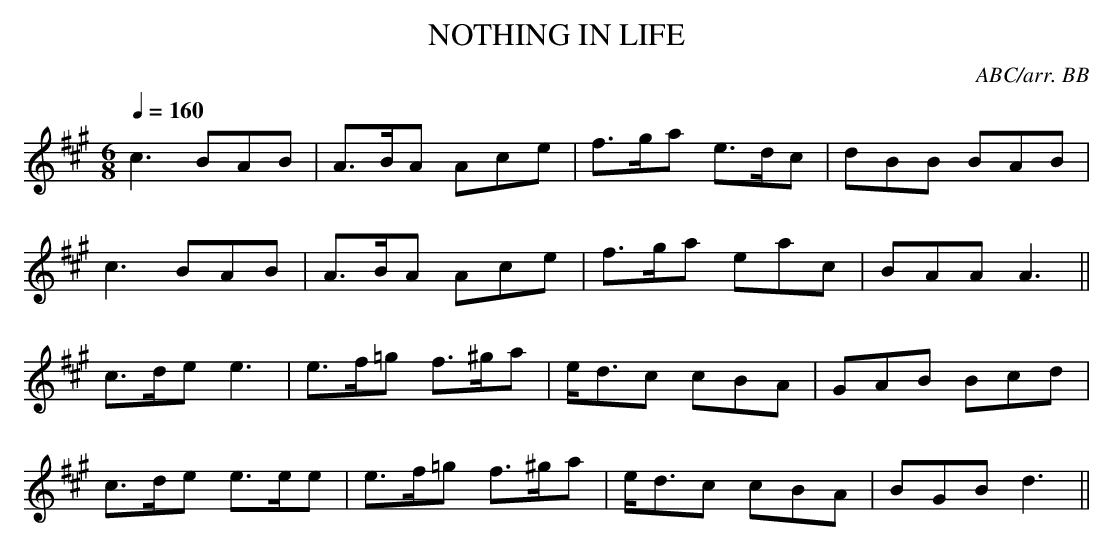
X:1
T:NOTHING IN LIFE
C:ABC/arr. BB
M:6/8
L:1/8
Q:1/4=160
K:A
c3 BAB|A>BA Ace|f>ga e>dc|dBB BAB|
c3 BAB|A>BA Ace|f>ga eac|BAA A3 ||
c>de e3|e>f=g f>^ga|e<dc cBA|GAB Bcd|
c>de e>ee|e>f=g f>^ga|e<dc cBA|BGB d3 ||
